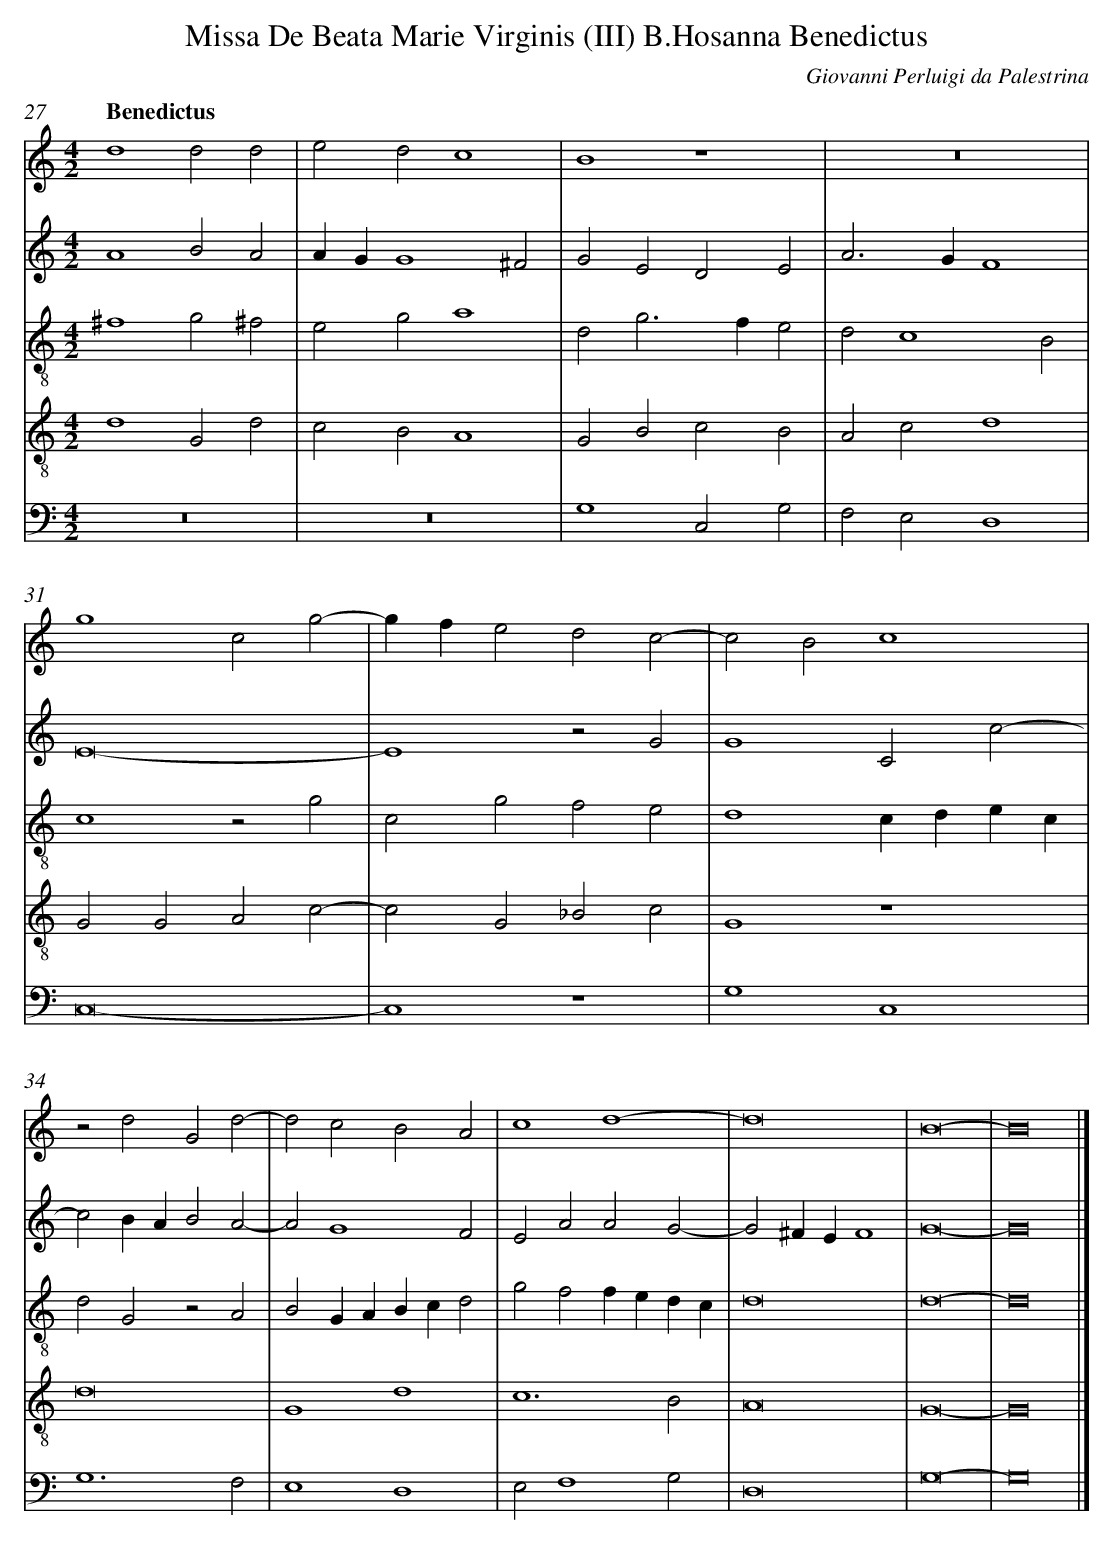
X:1
T: Missa De Beata Marie Virginis (III) B.Hosanna Benedictus
C: Giovanni Perluigi da Palestrina
L: 1/4
M: 4/2
Q: "Benedictus"
V: 1 clef=treble
V: 2 clef=treble
V: 3 clef=treble-8
V: 4 clef=treble-8
V: 5 clef=bass
K: C
[V:1] d4d2d2 |
[V:2] A4B2A2 |
[V:3] ^f4g2^f2 |
[V:4] d4G2d2 |
[V:5] z8 |
[V:1] e2d2c4 |
[V:2] AGG4^F2 |
[V:3] e2g2a4 |
[V:4] c2B2A4 |
[V:5] z8 |
[V:1] B4z4 |
[V:2] G2E2D2E2 |
[V:3] d2g2>f2e2 |
[V:4] G2B2c2B2 |
[V:5] G,4C,2G,2 |
[V:1] z8 |
[V:2] A2>G2F4 |
[V:3] d2c4B2 |
[V:4] A2c2d4 |
[V:5] F,2E,2D,4 |
[V:1] g4c2g2- |
[V:2] E8- |
[V:3] c4z2g2 |
[V:4] G2G2A2c2- |
[V:5] C,8- |
[V:1] gfe2d2c2- |
[V:2] E4z2G2 |
[V:3] c2g2f2e2 |
[V:4] c2G2_B2c2 |
[V:5] C,4z4 |
[V:1] c2B2c4 |
[V:2] G4C2c2- |
[V:3] d4cdec |
[V:4] G4z4 |
[V:5] G,4C,4 |
[V:1] z2d2G2d2- |
[V:2] c2BAB2A2- |
[V:3] d2G2z2A2 |
[V:4] d8 |
[V:5] G,6F,2 |
[V:1] d2c2B2A2 |
[V:2] A2G4F2 |
[V:3] B2GABcd2 |
[V:4] G4d4 |
[V:5] E,4D,4 |
[V:1] c4d4- |
[V:2] E2A2A2G2- |
[V:3] g2f2fedc |
[V:4] c6B2 |
[V:5] E,2F,4G,2 |
[V:1] d8 |
[V:2] G2^FEF4 |
[V:3] d8 |
[V:4] A8 |
[V:5] D,8 |
[V:1] B8- |
[V:2] G8- |
[V:3] d8- |
[V:4] G8- |
[V:5] G,8- |
[V:1] B8 |]
[V:2] G8 |]
[V:3] d8 |]
[V:4] G8 |]
[V:5] G,8 |]
